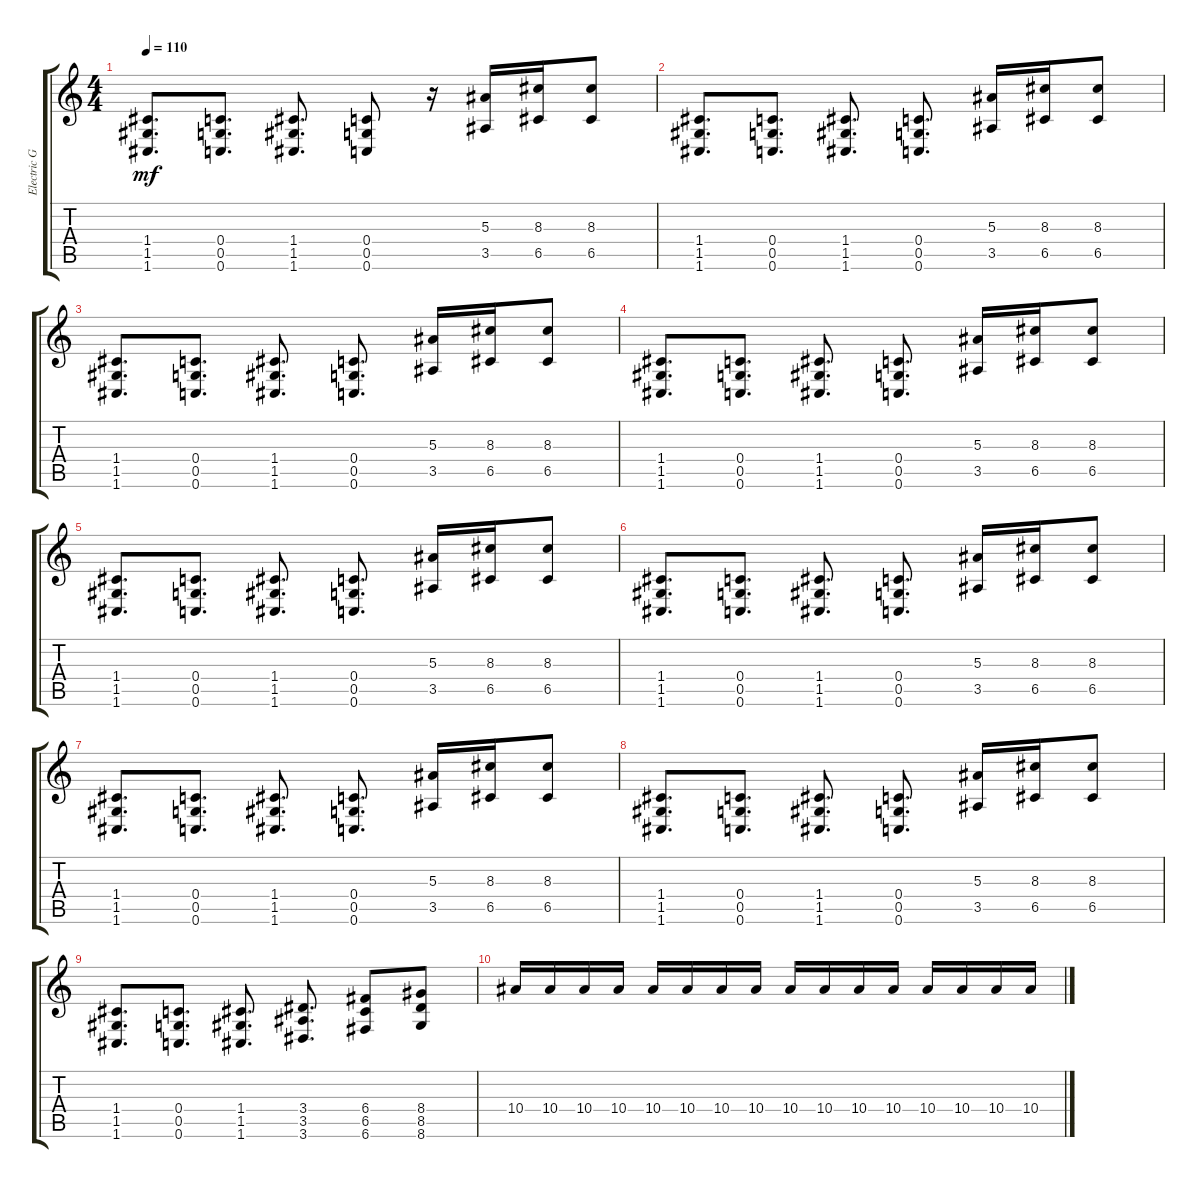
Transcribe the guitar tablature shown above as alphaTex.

\track ("Electric Guitar" "Electric G") {instrument distortionguitar}
\staff {score tabs}
\tuning (D4 A3 F3 C3 G2 C2) {hide}
\ts (4 4)
\tempo 110
\clef g2
\ks c
(1.4 1.5 1.6).8{d dy mf} (0.4 0.5 0.6).8{d} (1.4 1.5 1.6).8{d} (0.4 0.5 0.6).8 r.16 (5.3 3.5).16 (8.3 6.5).16 (8.3 6.5).8 |
(1.4 1.5 1.6).8{d} (0.4 0.5 0.6).8{d} (1.4 1.5 1.6).8{d} (0.4 0.5 0.6).8{d} (5.3 3.5).16 (8.3 6.5).16 (8.3 6.5).8 |
(1.4 1.5 1.6).8{d} (0.4 0.5 0.6).8{d} (1.4 1.5 1.6).8{d} (0.4 0.5 0.6).8{d} (5.3 3.5).16 (8.3 6.5).16 (8.3 6.5).8 |
(1.4 1.5 1.6).8{d} (0.4 0.5 0.6).8{d} (1.4 1.5 1.6).8{d} (0.4 0.5 0.6).8{d} (5.3 3.5).16 (8.3 6.5).16 (8.3 6.5).8 |
(1.4 1.5 1.6).8{d} (0.4 0.5 0.6).8{d} (1.4 1.5 1.6).8{d} (0.4 0.5 0.6).8{d} (5.3 3.5).16 (8.3 6.5).16 (8.3 6.5).8 |
(1.4 1.5 1.6).8{d} (0.4 0.5 0.6).8{d} (1.4 1.5 1.6).8{d} (0.4 0.5 0.6).8{d} (5.3 3.5).16 (8.3 6.5).16 (8.3 6.5).8 |
(1.4 1.5 1.6).8{d} (0.4 0.5 0.6).8{d} (1.4 1.5 1.6).8{d} (0.4 0.5 0.6).8{d} (5.3 3.5).16 (8.3 6.5).16 (8.3 6.5).8 |
(1.4 1.5 1.6).8{d} (0.4 0.5 0.6).8{d} (1.4 1.5 1.6).8{d} (0.4 0.5 0.6).8{d} (5.3 3.5).16 (8.3 6.5).16 (8.3 6.5).8 |
(1.4 1.5 1.6).8{d} (0.4 0.5 0.6).8{d} (1.4 1.5 1.6).8{d} (3.4 3.5 3.6).8{d} (6.4 6.5 6.6).8 (8.4 8.5 8.6).8 |
10.4.16 10.4.16 10.4.16 10.4.16 10.4.16 10.4.16 10.4.16 10.4.16 10.4.16 10.4.16 10.4.16 10.4.16 10.4.16 10.4.16 10.4.16 10.4.16
